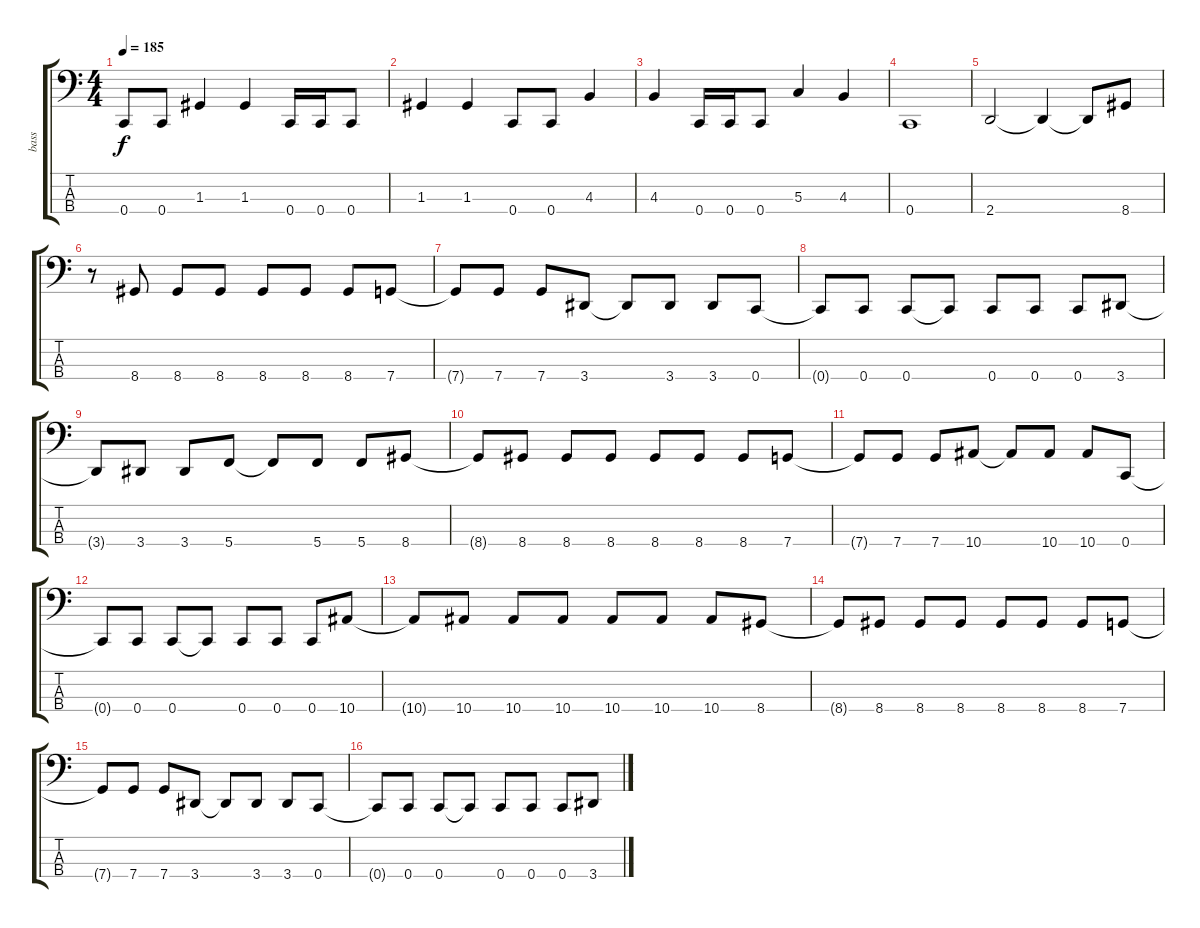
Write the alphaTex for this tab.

\track ("bass" "bass") {instrument electricbasspick}
\staff {score tabs}
\tuning (F2 C2 G1 C1) {hide}
\ts (4 4)
\tempo 185
\clef f4
\ks c
0.4.8{dy f} 0.4.8 1.3.4 1.3.4 0.4.16 0.4.16 0.4.8 |
1.3.4 1.3.4 0.4.8 0.4.8 4.3.4 |
4.3.4 0.4.16 0.4.16 0.4.8 5.3.4 4.3.4 |
0.4.1 |
2.4.2 2.4{t}.4 2.4{t}.8 8.4.8 |
r.8 8.4.8 8.4.8 8.4.8 8.4.8 8.4.8 8.4.8 7.4.8 |
7.4{t}.8 7.4.8 7.4.8 3.4.8 3.4{t}.8 3.4.8 3.4.8 0.4.8 |
0.4{t}.8 0.4.8 0.4.8 0.4{t}.8 0.4.8 0.4.8 0.4.8 3.4.8 |
3.4{t}.8 3.4.8 3.4.8 5.4.8 5.4{t}.8 5.4.8 5.4.8 8.4.8 |
8.4{t}.8 8.4.8 8.4.8 8.4.8 8.4.8 8.4.8 8.4.8 7.4.8 |
7.4{t}.8 7.4.8 7.4.8 10.4.8 10.4{t}.8 10.4.8 10.4.8 0.4.8 |
0.4{t}.8 0.4.8 0.4.8 0.4{t}.8 0.4.8 0.4.8 0.4.8 10.4.8 |
10.4{t}.8 10.4.8 10.4.8 10.4.8 10.4.8 10.4.8 10.4.8 8.4.8 |
8.4{t}.8 8.4.8 8.4.8 8.4.8 8.4.8 8.4.8 8.4.8 7.4.8 |
7.4{t}.8 7.4.8 7.4.8 3.4.8 3.4{t}.8 3.4.8 3.4.8 0.4.8 |
0.4{t}.8 0.4.8 0.4.8 0.4{t}.8 0.4.8 0.4.8 0.4.8 3.4.8
